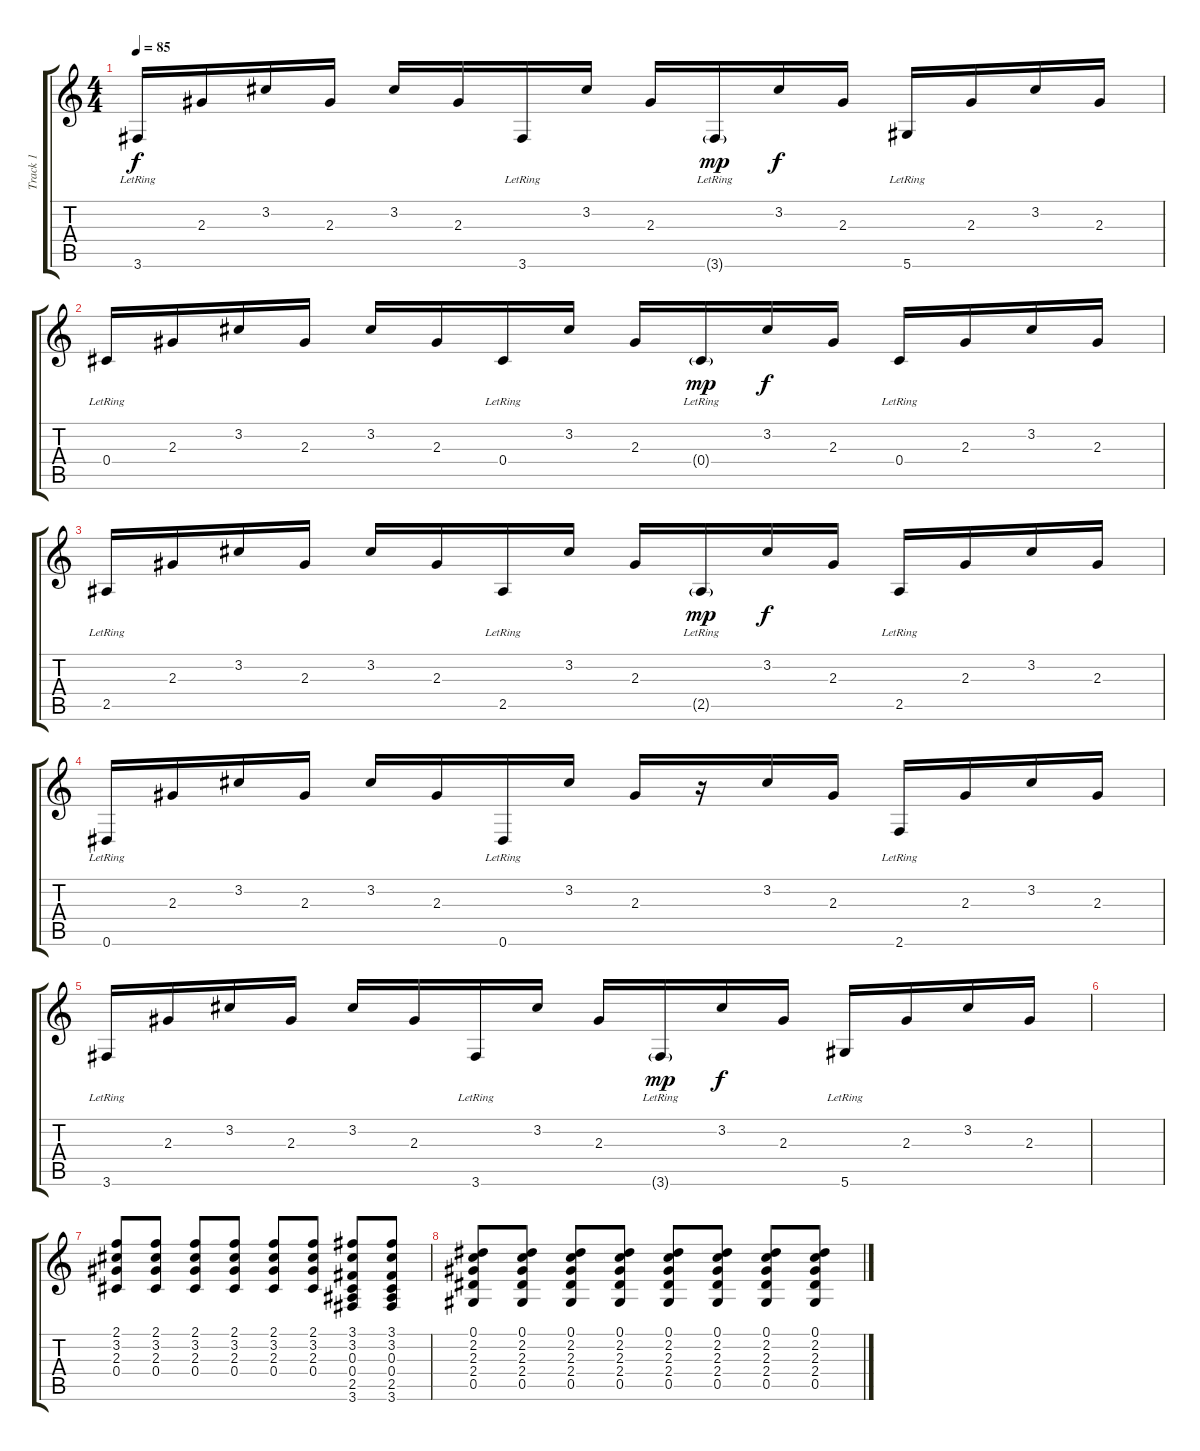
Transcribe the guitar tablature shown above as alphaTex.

\track ("Track 1" "Track 1") {instrument acousticguitarsteel}
\staff {score tabs}
\tuning (Eb4 Bb3 Gb3 Db3 Ab2 Eb2) {hide}
\ts (4 4)
\tempo 85
\clef g2
\ks c
3.6{lr}.16{dy f} 2.3.16 3.2.16 2.3.16 3.2.16 2.3.16 3.6{lr}.16 3.2.16 2.3.16 3.6{g lr}.16{dy mp} 3.2.16{dy f} 2.3.16 5.6{lr}.16 2.3.16 3.2.16 2.3.16 |
0.4{lr}.16 2.3.16 3.2.16 2.3.16 3.2.16 2.3.16 0.4{lr}.16 3.2.16 2.3.16 0.4{g lr}.16{dy mp} 3.2.16{dy f} 2.3.16 0.4{lr}.16 2.3.16 3.2.16 2.3.16 |
2.5{lr}.16 2.3.16 3.2.16 2.3.16 3.2.16 2.3.16 2.5{lr}.16 3.2.16 2.3.16 2.5{g lr}.16{dy mp} 3.2.16{dy f} 2.3.16 2.5{lr}.16 2.3.16 3.2.16 2.3.16 |
0.6{lr}.16 2.3.16 3.2.16 2.3.16 3.2.16 2.3.16 0.6{lr}.16 3.2.16 2.3.16 r.16 3.2.16 2.3.16 2.6{lr}.16 2.3.16 3.2.16 2.3.16 |
3.6{lr}.16 2.3.16 3.2.16 2.3.16 3.2.16 2.3.16 3.6{lr}.16 3.2.16 2.3.16 3.6{g lr}.16{dy mp} 3.2.16{dy f} 2.3.16 5.6{lr}.16 2.3.16 3.2.16 2.3.16 |
|
(2.1 3.2 2.3 0.4).8 (2.1 3.2 2.3 0.4).8 (2.1 3.2 2.3 0.4).8 (2.1 3.2 2.3 0.4).8 (2.1 3.2 2.3 0.4).8 (2.1 3.2 2.3 0.4).8 (3.1 3.2 0.3 0.4 2.5 3.6).8 (3.1 3.2 0.3 0.4 2.5 3.6).8 |
(0.1 2.2 2.3 2.4 0.5).8 (0.1 2.2 2.3 2.4 0.5).8 (0.1 2.2 2.3 2.4 0.5).8 (0.1 2.2 2.3 2.4 0.5).8 (0.1 2.2 2.3 2.4 0.5).8 (0.1 2.2 2.3 2.4 0.5).8 (0.1 2.2 2.3 2.4 0.5).8 (0.1 2.2 2.3 2.4 0.5).8
